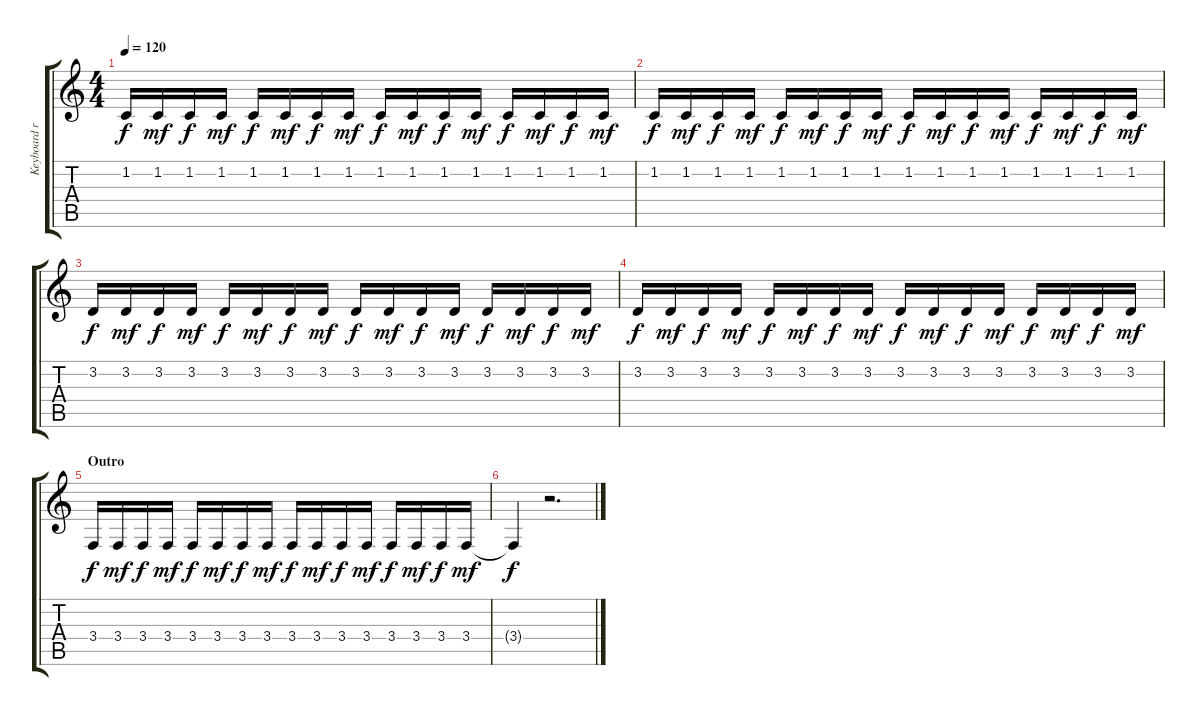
\track ("Keyboard rythm" "Keyboard r") {instrument lead7fifths}
\staff {score tabs}
\tuning (E4 B3 G3 D3 A2 E2) {hide}
\ts (4 4)
\tempo 120
\clef g2
\ks c
1.2.16{dy f} 1.2.16{dy mf} 1.2.16{dy f} 1.2.16{dy mf} 1.2.16{dy f} 1.2.16{dy mf} 1.2.16{dy f} 1.2.16{dy mf} 1.2.16{dy f} 1.2.16{dy mf} 1.2.16{dy f} 1.2.16{dy mf} 1.2.16{dy f} 1.2.16{dy mf} 1.2.16{dy f} 1.2.16{dy mf} |
1.2.16{dy f} 1.2.16{dy mf} 1.2.16{dy f} 1.2.16{dy mf} 1.2.16{dy f} 1.2.16{dy mf} 1.2.16{dy f} 1.2.16{dy mf} 1.2.16{dy f} 1.2.16{dy mf} 1.2.16{dy f} 1.2.16{dy mf} 1.2.16{dy f} 1.2.16{dy mf} 1.2.16{dy f} 1.2.16{dy mf} |
3.2.16{dy f} 3.2.16{dy mf} 3.2.16{dy f} 3.2.16{dy mf} 3.2.16{dy f} 3.2.16{dy mf} 3.2.16{dy f} 3.2.16{dy mf} 3.2.16{dy f} 3.2.16{dy mf} 3.2.16{dy f} 3.2.16{dy mf} 3.2.16{dy f} 3.2.16{dy mf} 3.2.16{dy f} 3.2.16{dy mf} |
3.2.16{dy f} 3.2.16{dy mf} 3.2.16{dy f} 3.2.16{dy mf} 3.2.16{dy f} 3.2.16{dy mf} 3.2.16{dy f} 3.2.16{dy mf} 3.2.16{dy f} 3.2.16{dy mf} 3.2.16{dy f} 3.2.16{dy mf} 3.2.16{dy f} 3.2.16{dy mf} 3.2.16{dy f} 3.2.16{dy mf} |
\section ("" "Outro")
3.4.16{dy f} 3.4.16{dy mf} 3.4.16{dy f} 3.4.16{dy mf} 3.4.16{dy f} 3.4.16{dy mf} 3.4.16{dy f} 3.4.16{dy mf} 3.4.16{dy f} 3.4.16{dy mf} 3.4.16{dy f} 3.4.16{dy mf} 3.4.16{dy f} 3.4.16{dy mf} 3.4.16{dy f} 3.4.16{dy mf} |
3.4{t}.4{dy f} r.2{d}
